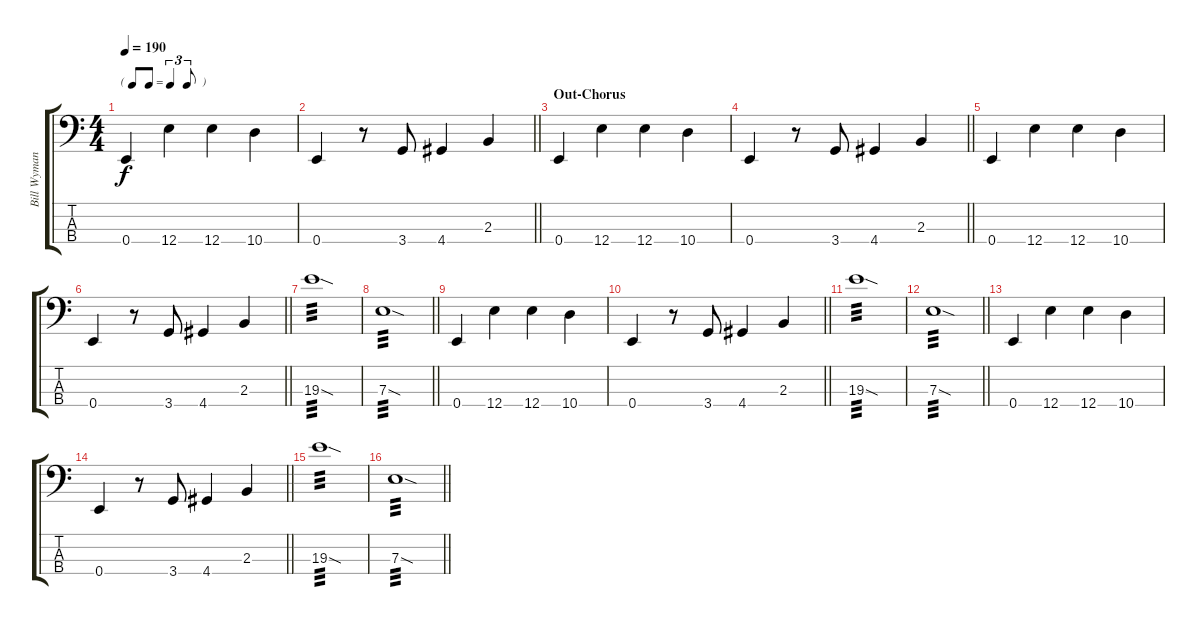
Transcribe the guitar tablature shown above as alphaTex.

\track ("Bill Wyman" "Bill Wyman") {instrument electricbasspick}
\staff {score tabs}
\tuning (G2 D2 A1 E1) {hide}
\ts (4 4)
\tf triplet8th
\tempo 190
\clef f4
\ks c
0.4.4{dy f} 12.4.4 12.4.4 10.4.4 |
\barLineRight lightlight
0.4.4 r.8 3.4.8 4.4.4 2.3.4 |
\section ("" "Out-Chorus")
0.4.4 12.4.4 12.4.4 10.4.4 |
\barLineRight lightlight
0.4.4 r.8 3.4.8 4.4.4 2.3.4 |
0.4.4 12.4.4 12.4.4 10.4.4 |
\barLineRight lightlight
0.4.4 r.8 3.4.8 4.4.4 2.3.4 |
19.3{sod}.1{tp 3} |
\barLineRight lightlight
7.3{sod}.1{tp 3} |
0.4.4 12.4.4 12.4.4 10.4.4 |
\barLineRight lightlight
0.4.4 r.8 3.4.8 4.4.4 2.3.4 |
19.3{sod}.1{tp 3} |
\barLineRight lightlight
7.3{sod}.1{tp 3} |
0.4.4 12.4.4 12.4.4 10.4.4 |
\barLineRight lightlight
0.4.4 r.8 3.4.8 4.4.4 2.3.4 |
19.3{sod}.1{tp 3} |
\barLineRight lightlight
7.3{sod}.1{tp 3}
